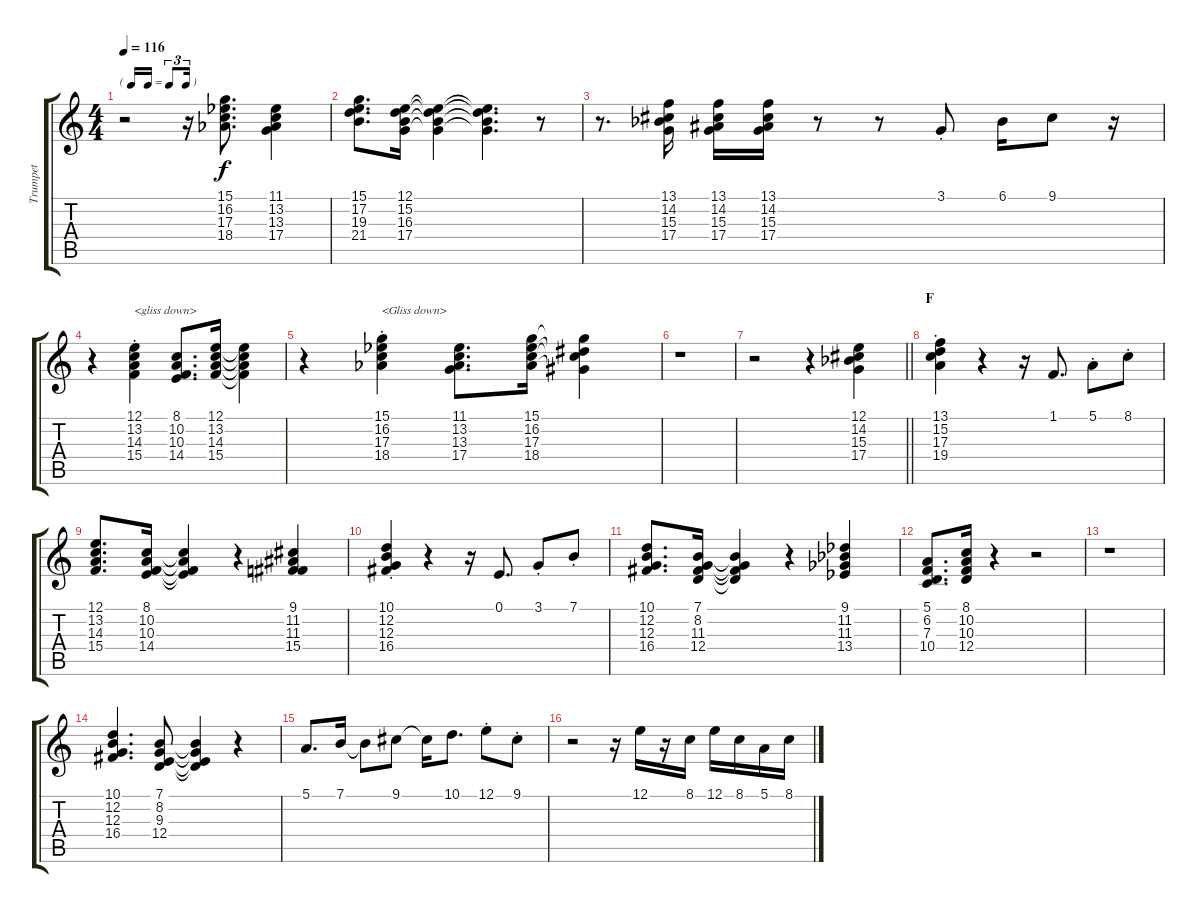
\track ("Trumpet" "Trumpet") {instrument trumpet}
\staff {score tabs}
\tuning (E4 B3 G3 D3 A2 E2) {hide}
\ts (4 4)
\tf triplet16th
\tempo 116
\clef g2
\ks c
r.2{dy f} r.16 (15.1 16.2{acc b} 17.3 18.4{acc b}).8{d} (11.1{acc b} 13.2 13.3{acc b} 17.4).4 |
(15.1 17.2 19.3 21.4).8{d} (12.1 15.2 16.3 17.4).16 (12.1{t} 15.2{t} 16.3{t} 17.4{t}).4 (12.1{t} 15.2{t} 16.3{t} 17.4{t}).4{d} r.8 |
r.8{d} (13.1 14.2 15.3{acc b} 17.4).16 (13.1 14.2 15.3 17.4).16 (13.1 14.2 15.3 17.4).16 r.8 r.8 3.1{st}.8 6.1{acc b}.16 9.1.8 r.16 |
r.4 (12.1{st} 13.2{st} 14.3{st} 15.4{st}).4{txt "<gliss down>"} (8.1 10.2 10.3 14.4).8{d} (12.1 13.2 14.3 15.4).16 (12.1{t} 13.2{t} 14.3{t} 15.4{t}).4 |
r.4 (15.1{st} 16.2{st acc b} 17.3{st} 18.4{st acc b}).4{txt "<Gliss down>"} (11.1{acc b} 13.2 13.3{acc b} 17.4).8{d} (15.1 16.2{acc b} 17.3 18.4{acc b}).16 (15.1{t} 16.2{t} 17.3{t} 18.4{t}).4 |
r.1 |
\barLineRight lightlight
r.2 r.4 (12.1 14.2 15.3{acc b} 17.4).4 |
\section ("" "F")
(13.1{st} 15.2{st} 17.3{st} 19.4{st}).4 r.4 r.16 1.1.8{d} 5.1{st}.8 8.1{st}.8 |
(12.1 13.2 14.3 15.4).8{d} (8.1 10.2 10.3 14.4).16 (8.1{t} 10.2{t} 10.3{t} 14.4{t}).4 r.4 (9.1 11.2 11.3 15.4).4 |
(10.1{st} 12.2{st} 12.3{st} 16.4{st}).4 r.4 r.16 0.1.8{d} 3.1{st}.8 7.1{st}.8 |
(10.1 12.2 12.3 16.4).8{d} (7.1 8.2 11.3 12.4).16 (7.1{t} 8.2{t} 11.3{t} 12.4{t}).4 r.4 (9.1{acc b} 11.2{acc b} 11.3{acc b} 13.4{acc b}).4 |
(5.1 6.2 7.3 10.4).8{d} (8.1 10.2 10.3 12.4).16 r.4 r.2 |
r.1 |
(10.1 12.2 12.3 16.4).4{d} (7.1 8.2 9.3 12.4).8 (7.1{t} 8.2{t} 9.3{t} 12.4{t}).4 r.4 |
5.1.8{d} 7.1.16 7.1{t}.8 9.1.8 9.1{t}.16 10.1.8{d} 12.1{st}.8 9.1{st}.8 |
r.2 r.16 12.1.16 r.16 8.1.16 12.1.16 8.1.16 5.1.16 8.1.16
